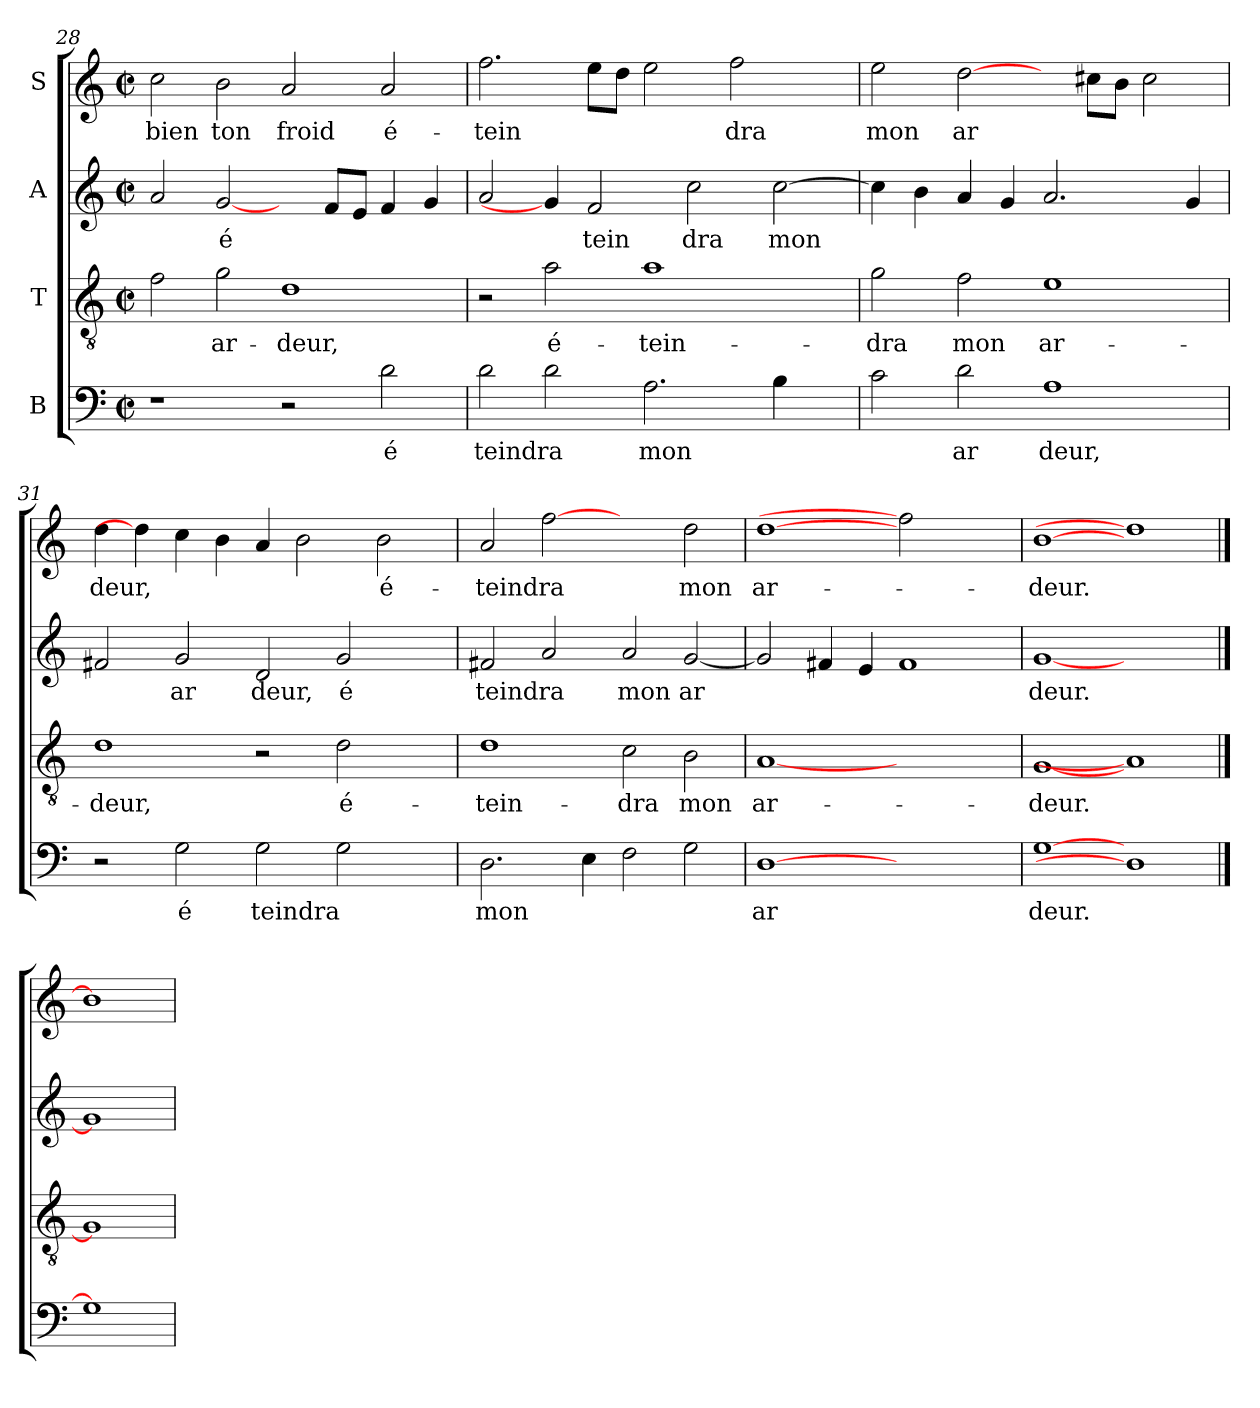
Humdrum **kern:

**kern	**text	**kern	**text	**kern	**text	**kern	**text
*part4	*part4	*part3	*part3	*part2	*part2	*part1	*part1
*staff4	*staff4	*staff3	*staff3	*staff2	*staff2	*staff1	*staff1
*I"B	*	*I"T	*	*I"A	*	*I"S	*
!!LO:PB:g=z
*clefF4	*	*clefGv2	*	*clefG2	*	*clefG2	*
*k[]	*	*k[]	*	*k[]	*	*k[]	*
*C:	*	*C:	*	*C:	*	*C:	*
*M2/2	*	*M2/2	*	*M2/2	*	*M2/2	*
*met(c|)	*	*met(c|)	*	*met(c|)	*	*met(c|)	*
=28	=28	=28	=28	=28	=28	=28	=28
!	!	!	!LO:LY:b:cj	!	!LO:LY:b:cj	!	!LO:LY:b:cj
1r	.	2f\	.	2a/	.	2cc\	bien
!	!	!	!LO:LY:b:cj	!	!LO:LY:b:cj	!	!LO:LY:b:cj
.	.	2g\	ar-	[2g/	é	2b\	ton
!	!	!	!LO:LY:b:cj	!	!	!	!LO:LY:b:cj
2r	.	1d	-deur,	4ryy	.	2a/	froid
!	!	!	!	!	!LO:LY:b:cj	!	!
.	.	.	.	8f/L	.	.	.
!	!	!	!	!	!LO:LY:b:cj	!	!
.	.	.	.	8e/J	.	.	.
!	!LO:LY:b:cj	!	!	!	!LO:LY:b:cj	!	!LO:LY:b:cj
2d\	é	.	.	4f/	.	2a/	é-
!	!	!	!	!	!LO:LY:b:cj	!	!
.	.	.	.	4g/	.	.	.
=29	=29	=29	=29	=29	=29	=29	=29
!	!LO:LY:b:cj	!	!	!	!LO:LY:b:cj	!	!LO:LY:b:cj
2d\	teindra	2r	.	2a/	.	2.ff\	-tein-
!	!LO:LY:b:cj	!	!LO:LY:b:cj	!	!	!	!
2d\	.	2a\	é-	4g/]	.	.	.
!	!	!	!	!	!LO:LY:b:cj	!	!LO:LY:b:cj
.	.	.	.	2f/	tein	8ee\L	--
!	!	!	!	!	!	!	!LO:LY:b:cj
.	.	.	.	.	.	8dd\J	--
!	!LO:LY:b:cj	!	!LO:LY:b:cj	!	!	!	!LO:LY:b:cj
2.A\	mon	1a	-tein-	.	.	2ee\	--
!	!	!	!	!	!LO:LY:b:cj	!	!
.	.	.	.	2cc\	dra	.	.
!	!	!	!	!	!	!	!LO:LY:b:cj
.	.	.	.	.	.	2ff\	-dra
!	!LO:LY:b:cj	!	!	!	!LO:LY:b:cj	!	!
4B\	.	.	.	[>2cc\	mon	.	.
4ryy	.	4ryy	.	.	.	4ryy	.
=30	=30	=30	=30	=30	=30	=30	=30
!	!LO:LY:b:cj	!	!LO:LY:b:cj	!	!LO:LY:b:cj	!	!LO:LY:b:cj
2c\	.	2g\	-dra	4cc\]	.	2ee\	mon
!	!	!	!	!	!LO:LY:b:cj	!	!
.	.	.	.	4b\	.	.	.
!	!LO:LY:b:cj	!	!LO:LY:b:cj	!	!LO:LY:b:cj	!	!LO:LY:b:cj
2d\	ar	2f\	mon	4a/	.	[2dd\	ar-
!	!	!	!	!	!LO:LY:b:cj	!	!
.	.	.	.	4g/	.	.	.
!	!LO:LY:b:cj	!	!LO:LY:b:cj	!	!LO:LY:b:cj	!	!
1A	deur,	1e	ar-	2.a/	.	4ryy	.
!	!	!	!	!	!	!	!LO:LY:b:cj
.	.	.	.	.	.	8cc#\L	--
!	!	!	!	!	!	!	!LO:LY:b:cj
.	.	.	.	.	.	8b\J	--
!	!	!	!	!	!	!	!LO:LY:b:cj
.	.	.	.	.	.	2cc#\	--
!	!	!	!	!	!LO:LY:b:cj	!	!
.	.	.	.	4g/	.	.	.
=31	=31	=31	=31	=31	=31	=31	=31
!	!	!	!LO:LY:b:cj	!	!LO:LY:b:cj	!	!LO:LY:b:cj
2r	.	1d	-deur,	2f#X/	.	4dd\	-deur,
.	.	.	.	.	.	4dd\]	.
!	!LO:LY:b:cj	!	!	!	!LO:LY:b:cj	!	!LO:LY:b:cj
2G\	é	.	.	2g/	ar	4cc\	.
!	!	!	!	!	!	!	!LO:LY:b:cj
.	.	.	.	.	.	4b\	.
!	!LO:LY:b:cj	!	!	!	!LO:LY:b:cj	!	!LO:LY:b:cj
2G\	teindra	2r	.	2d/	deur,	4a/	.
!	!	!	!	!	!	!	!LO:LY:b:cj
.	.	.	.	.	.	2b\	.
!	!LO:LY:b:cj	!	!LO:LY:b:cj	!	!LO:LY:b:cj	!	!
2G\	.	2d\	é-	2g/	é	.	.
!	!	!	!	!	!	!	!LO:LY:b:cj
.	.	.	.	.	.	2b\	é-
4ryy	.	4ryy	.	4ryy	.	.	.
=32	=32	=32	=32	=32	=32	=32	=32
!	!LO:LY:b:cj	!	!LO:LY:b:cj	!	!LO:LY:b:cj	!	!LO:LY:b:cj
2.D\	mon	1d	-tein-	2f#/	teindra	2a/	-teindra
!	!	!	!	!	!LO:LY:b:cj	!	!LO:LY:b:cj
.	.	.	.	2a/	.	[2ff	.
!	!LO:LY:b:cj	!	!	!	!	!	!
4E\	.	.	.	.	.	.	.
!	!LO:LY:b:cj	!	!LO:LY:b:cj	!	!LO:LY:b:cj	!	!
2F\	.	2c\	-dra	2a/	mon	2ryy	.
!	!LO:LY:b:cj	!	!LO:LY:b:cj	!	!LO:LY:b:cj	!	!LO:LY:b:cj
2G\	.	2B\	mon	[<2g/	ar	2dd\	mon
=33	=33	=33	=33	=33	=33	=33	=33
!	!LO:LY:b:cj	!	!LO:LY:b:cj	!	!LO:LY:b:cj	!	!LO:LY:b:cj
[1D	ar	[1A	ar-	2g/]	.	[1dd	ar-
!	!	!	!	!	!LO:LY:b:cj	!	!
.	.	.	.	4f#X/	.	.	.
!	!	!	!	!	!LO:LY:b:cj	!	!
.	.	.	.	4e/	.	.	.
!	!	!	!	!	!LO:LY:b:cj	!	!
1ryy	.	1ryy	.	1f#	.	2ff]	.
.	.	.	.	.	.	2ryy	.
=34	=34	=34	=34	=34	=34	=34	=34
!	!LO:LY:b:cj	!	!LO:LY:b:cj	!	!LO:LY:b:cj	!	!LO:LY:b:cj
[1G	deur.	[1G	-deur.	[1g	deur.	[1b	-deur.
1D]	.	1A]	.	1ryy	.	1dd]	.
==35	==35	==35	==35	==35	==35	==35	==35
1G]	.	1G]	.	1g]	.	1b]	.
=	=	=	=	=	=	=	=
*-	*-	*-	*-	*-	*-	*-	*-
